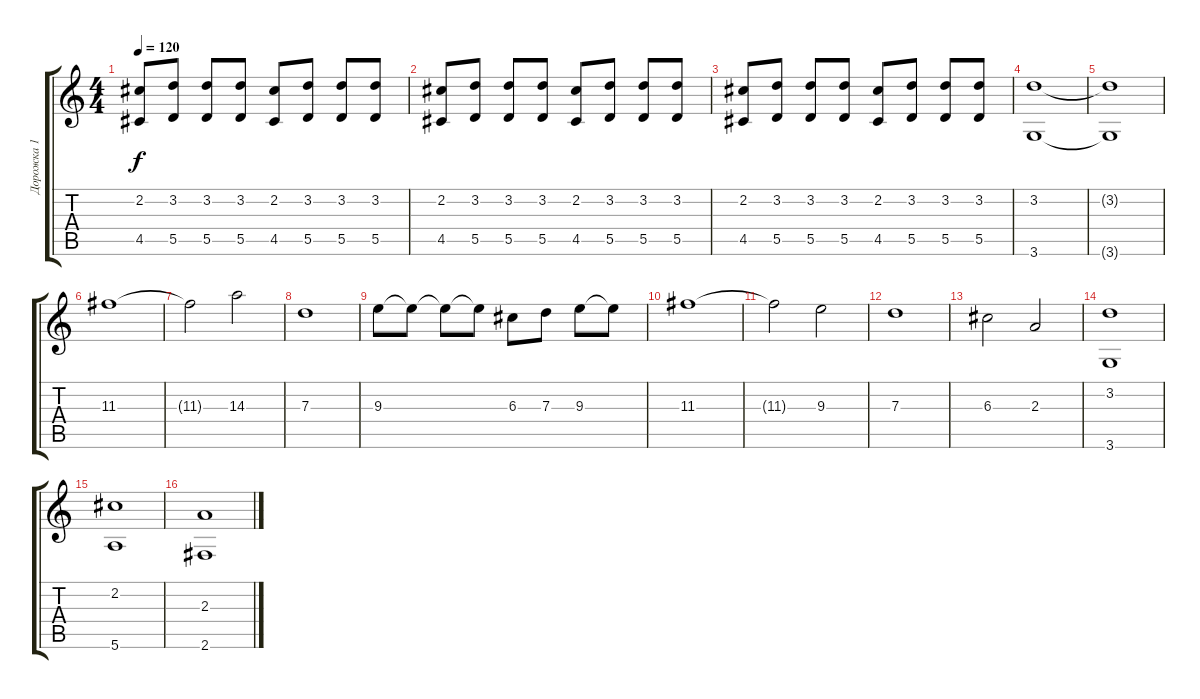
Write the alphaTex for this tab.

\track ("Дорожка 1" "Дорожка 1") {instrument overdrivenguitar}
\staff {score tabs}
\tuning (E4 B3 G3 D3 A2 E2) {hide}
\ts (4 4)
\tempo 120
\clef g2
\ks c
(2.2 4.5).8{dy f} (3.2 5.5).8 (3.2 5.5).8 (3.2 5.5).8 (2.2 4.5).8 (3.2 5.5).8 (3.2 5.5).8 (3.2 5.5).8 |
(2.2 4.5).8 (3.2 5.5).8 (3.2 5.5).8 (3.2 5.5).8 (2.2 4.5).8 (3.2 5.5).8 (3.2 5.5).8 (3.2 5.5).8 |
(2.2 4.5).8 (3.2 5.5).8 (3.2 5.5).8 (3.2 5.5).8 (2.2 4.5).8 (3.2 5.5).8 (3.2 5.5).8 (3.2 5.5).8 |
(3.2 3.6).1 |
(3.2{t} 3.6{t}).1 |
11.3.1 |
11.3{t}.2 14.3.2 |
7.3.1 |
9.3.8 9.3{t}.8 9.3{t}.8 9.3{t}.8 6.3.8 7.3.8 9.3.8 9.3{t}.8 |
11.3.1 |
11.3{t}.2 9.3.2 |
7.3.1 |
6.3.2 2.3.2 |
(3.2 3.6).1 |
(2.2 5.6).1 |
(2.3 2.6).1
